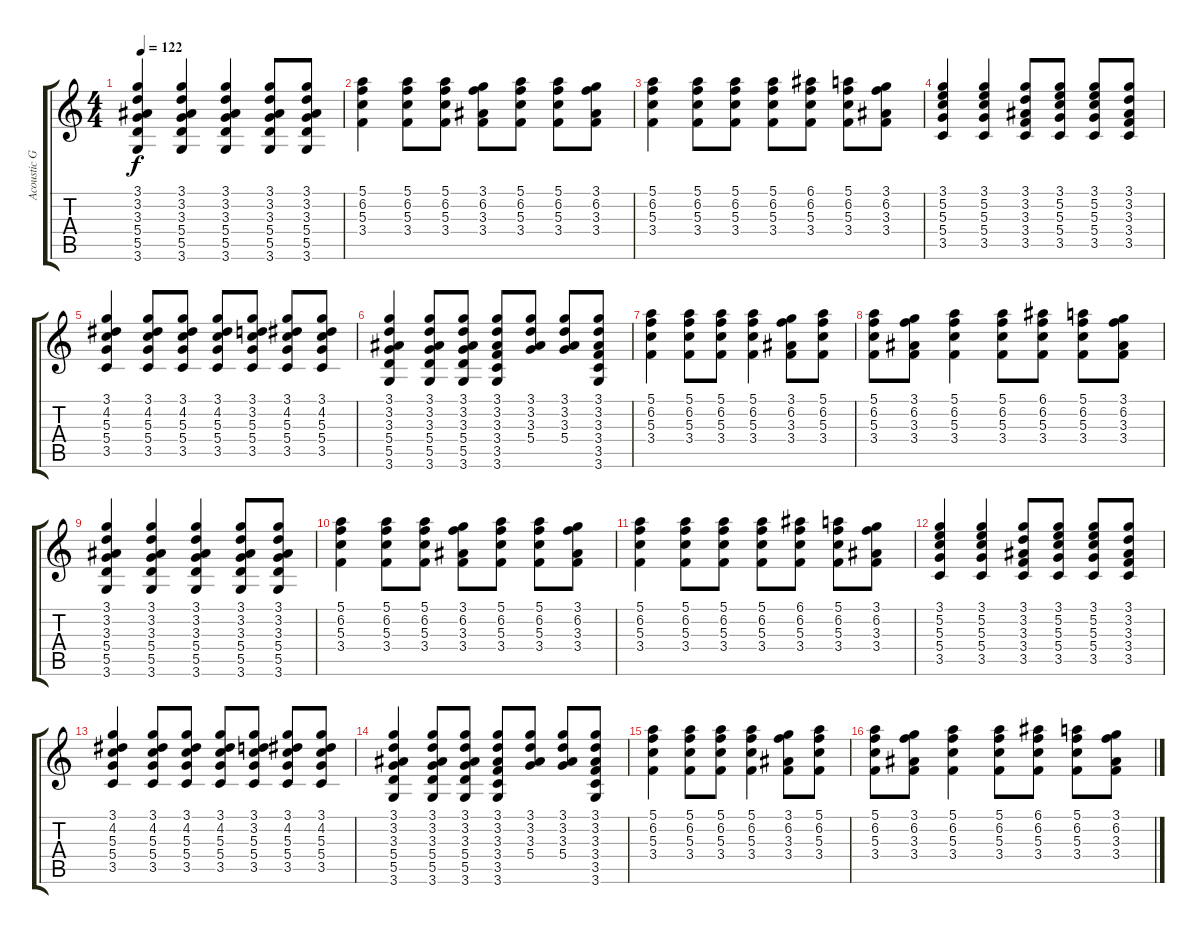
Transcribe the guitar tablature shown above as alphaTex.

\track ("Acoustic Guitar" "Acoustic G") {instrument acousticguitarsteel}
\staff {score tabs}
\tuning (E4 B3 G3 D3 A2 E2) {hide}
\ts (4 4)
\tempo 122
\clef g2
\ks c
(3.1 3.2 3.3 5.4 5.5 3.6).4{dy f} (3.1 3.2 3.3 5.4 5.5 3.6).4 (3.1 3.2 3.3 5.4 5.5 3.6).4 (3.1 3.2 3.3 5.4 5.5 3.6).8 (3.1 3.2 3.3 5.4 5.5 3.6).8 |
(5.1 6.2 5.3 3.4).4 (5.1 6.2 5.3 3.4).8 (5.1 6.2 5.3 3.4).8 (3.1 6.2 3.3 3.4).8 (5.1 6.2 5.3 3.4).8 (5.1 6.2 5.3 3.4).8 (3.1 6.2 3.3 3.4).8 |
(5.1 6.2 5.3 3.4).4 (5.1 6.2 5.3 3.4).8 (5.1 6.2 5.3 3.4).8 (5.1 6.2 5.3 3.4).8 (6.1 6.2 5.3 3.4).8 (5.1 6.2 5.3 3.4).8 (3.1 6.2 3.3 3.4).8 |
(3.1 5.2 5.3 5.4 3.5).4 (3.1 5.2 5.3 5.4 3.5).4 (3.1 3.2 3.3 3.4 3.5).8 (3.1 5.2 5.3 5.4 3.5).8 (3.1 5.2 5.3 5.4 3.5).8 (3.1 3.2 3.3 3.4 3.5).8 |
(3.1 4.2 5.3 5.4 3.5).4 (3.1 4.2 5.3 5.4 3.5).8 (3.1 4.2 5.3 5.4 3.5).8 (3.1 4.2 5.3 5.4 3.5).8 (3.1 3.2 5.3 5.4 3.5).8 (3.1 4.2 5.3 5.4 3.5).8 (3.1 4.2 5.3 5.4 3.5).8 |
(3.1 3.2 3.3 5.4 5.5 3.6).4 (3.1 3.2 3.3 5.4 5.5 3.6).8 (3.1 3.2 3.3 5.4 5.5 3.6).8 (3.1 3.2 3.3 3.4 3.5 3.6).8 (3.1 3.2 3.3 5.4).8 (3.1 3.2 3.3 5.4).8 (3.1 3.2 3.3 3.4 3.5 3.6).8 |
(5.1 6.2 5.3 3.4).4 (5.1 6.2 5.3 3.4).8 (5.1 6.2 5.3 3.4).8 (5.1 6.2 5.3 3.4).4 (3.1 6.2 3.3 3.4).8 (5.1 6.2 5.3 3.4).8 |
(5.1 6.2 5.3 3.4).8 (3.1 6.2 3.3 3.4).8 (5.1 6.2 5.3 3.4).4 (5.1 6.2 5.3 3.4).8 (6.1 6.2 5.3 3.4).8 (5.1 6.2 5.3 3.4).8 (3.1 6.2 3.3 3.4).8 |
(3.1 3.2 3.3 5.4 5.5 3.6).4 (3.1 3.2 3.3 5.4 5.5 3.6).4 (3.1 3.2 3.3 5.4 5.5 3.6).4 (3.1 3.2 3.3 5.4 5.5 3.6).8 (3.1 3.2 3.3 5.4 5.5 3.6).8 |
(5.1 6.2 5.3 3.4).4 (5.1 6.2 5.3 3.4).8 (5.1 6.2 5.3 3.4).8 (3.1 6.2 3.3 3.4).8 (5.1 6.2 5.3 3.4).8 (5.1 6.2 5.3 3.4).8 (3.1 6.2 3.3 3.4).8 |
(5.1 6.2 5.3 3.4).4 (5.1 6.2 5.3 3.4).8 (5.1 6.2 5.3 3.4).8 (5.1 6.2 5.3 3.4).8 (6.1 6.2 5.3 3.4).8 (5.1 6.2 5.3 3.4).8 (3.1 6.2 3.3 3.4).8 |
(3.1 5.2 5.3 5.4 3.5).4 (3.1 5.2 5.3 5.4 3.5).4 (3.1 3.2 3.3 3.4 3.5).8 (3.1 5.2 5.3 5.4 3.5).8 (3.1 5.2 5.3 5.4 3.5).8 (3.1 3.2 3.3 3.4 3.5).8 |
(3.1 4.2 5.3 5.4 3.5).4 (3.1 4.2 5.3 5.4 3.5).8 (3.1 4.2 5.3 5.4 3.5).8 (3.1 4.2 5.3 5.4 3.5).8 (3.1 3.2 5.3 5.4 3.5).8 (3.1 4.2 5.3 5.4 3.5).8 (3.1 4.2 5.3 5.4 3.5).8 |
(3.1 3.2 3.3 5.4 5.5 3.6).4 (3.1 3.2 3.3 5.4 5.5 3.6).8 (3.1 3.2 3.3 5.4 5.5 3.6).8 (3.1 3.2 3.3 3.4 3.5 3.6).8 (3.1 3.2 3.3 5.4).8 (3.1 3.2 3.3 5.4).8 (3.1 3.2 3.3 3.4 3.5 3.6).8 |
(5.1 6.2 5.3 3.4).4 (5.1 6.2 5.3 3.4).8 (5.1 6.2 5.3 3.4).8 (5.1 6.2 5.3 3.4).4 (3.1 6.2 3.3 3.4).8 (5.1 6.2 5.3 3.4).8 |
(5.1 6.2 5.3 3.4).8 (3.1 6.2 3.3 3.4).8 (5.1 6.2 5.3 3.4).4 (5.1 6.2 5.3 3.4).8 (6.1 6.2 5.3 3.4).8 (5.1 6.2 5.3 3.4).8 (3.1 6.2 3.3 3.4).8
